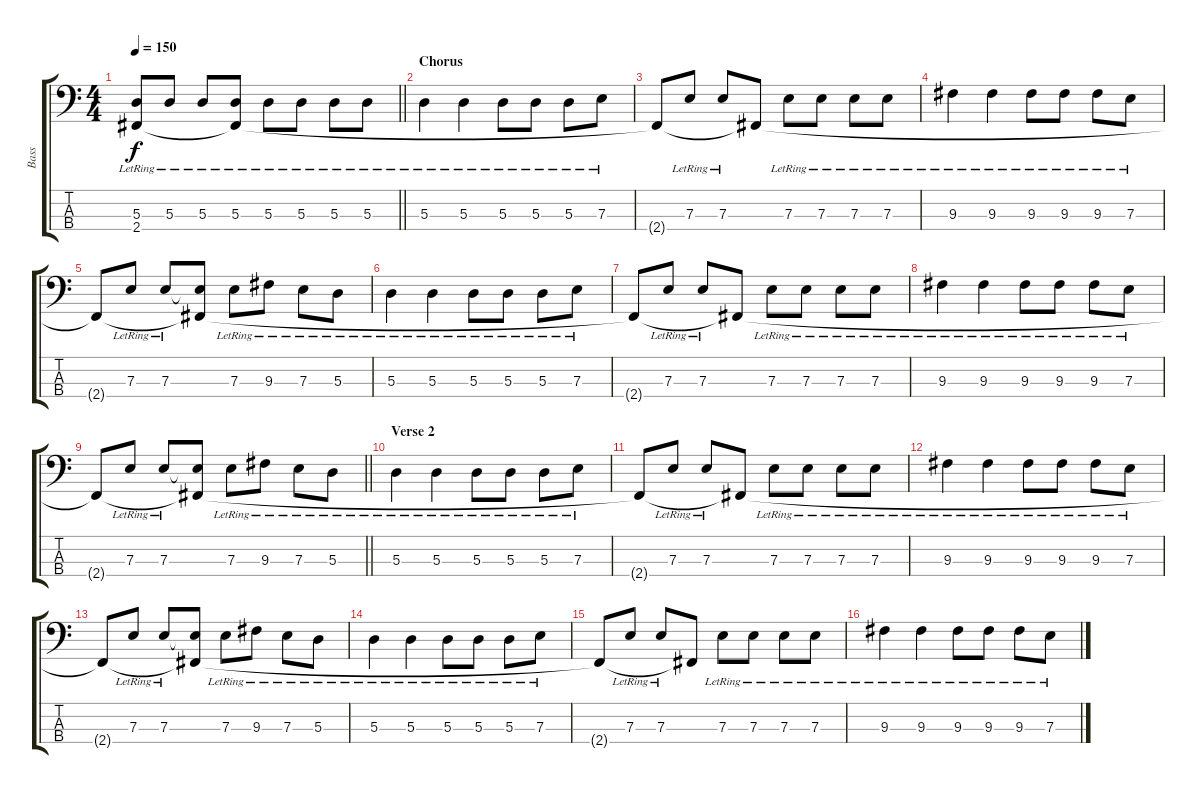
\track ("Bass" "Bass") {instrument electricbassfinger}
\staff {score tabs}
\tuning (G2 D2 A1 E1) {hide}
\ts (4 4)
\tempo 150
\clef f4
\barLineRight lightlight
\ks c
(5.3{lr} 2.4{t}).8{dy f} 5.3{lr}.8 5.3{lr}.8 (5.3{lr} 2.4{t}).8 5.3{lr}.8 5.3{lr}.8 5.3{lr}.8 5.3{lr}.8 |
\section ("" "Chorus")
5.3{lr}.4 5.3{lr}.4 5.3{lr}.8 5.3{lr}.8 5.3{lr}.8 7.3{lr}.8 |
2.4{t}.8 7.3{lr}.8 7.3{lr}.8 2.4{t}.8 7.3{lr}.8 7.3{lr}.8 7.3{lr}.8 7.3{lr}.8 |
9.3{lr}.4 9.3{lr}.4 9.3{lr}.8 9.3{lr}.8 9.3{lr}.8 7.3{lr}.8 |
2.4{t}.8 7.3{lr}.8 7.3{lr}.8 (7.3{t} 2.4{t}).8 7.3{lr}.8 9.3{lr}.8 7.3{lr}.8 5.3{lr}.8 |
5.3{lr}.4 5.3{lr}.4 5.3{lr}.8 5.3{lr}.8 5.3{lr}.8 7.3{lr}.8 |
2.4{t}.8 7.3{lr}.8 7.3{lr}.8 2.4{t}.8 7.3{lr}.8 7.3{lr}.8 7.3{lr}.8 7.3{lr}.8 |
9.3{lr}.4 9.3{lr}.4 9.3{lr}.8 9.3{lr}.8 9.3{lr}.8 7.3{lr}.8 |
\barLineRight lightlight
2.4{t}.8 7.3{lr}.8 7.3{lr}.8 (7.3{t} 2.4{t}).8 7.3{lr}.8 9.3{lr}.8 7.3{lr}.8 5.3{lr}.8 |
\section ("" "Verse 2")
5.3{lr}.4 5.3{lr}.4 5.3{lr}.8 5.3{lr}.8 5.3{lr}.8 7.3{lr}.8 |
2.4{t}.8 7.3{lr}.8 7.3{lr}.8 2.4{t}.8 7.3{lr}.8 7.3{lr}.8 7.3{lr}.8 7.3{lr}.8 |
9.3{lr}.4 9.3{lr}.4 9.3{lr}.8 9.3{lr}.8 9.3{lr}.8 7.3{lr}.8 |
2.4{t}.8 7.3{lr}.8 7.3{lr}.8 (7.3{t} 2.4{t}).8 7.3{lr}.8 9.3{lr}.8 7.3{lr}.8 5.3{lr}.8 |
5.3{lr}.4 5.3{lr}.4 5.3{lr}.8 5.3{lr}.8 5.3{lr}.8 7.3{lr}.8 |
2.4{t}.8 7.3{lr}.8 7.3{lr}.8 2.4{t}.8 7.3{lr}.8 7.3{lr}.8 7.3{lr}.8 7.3{lr}.8 |
9.3{lr}.4 9.3{lr}.4 9.3{lr}.8 9.3{lr}.8 9.3{lr}.8 7.3{lr}.8
